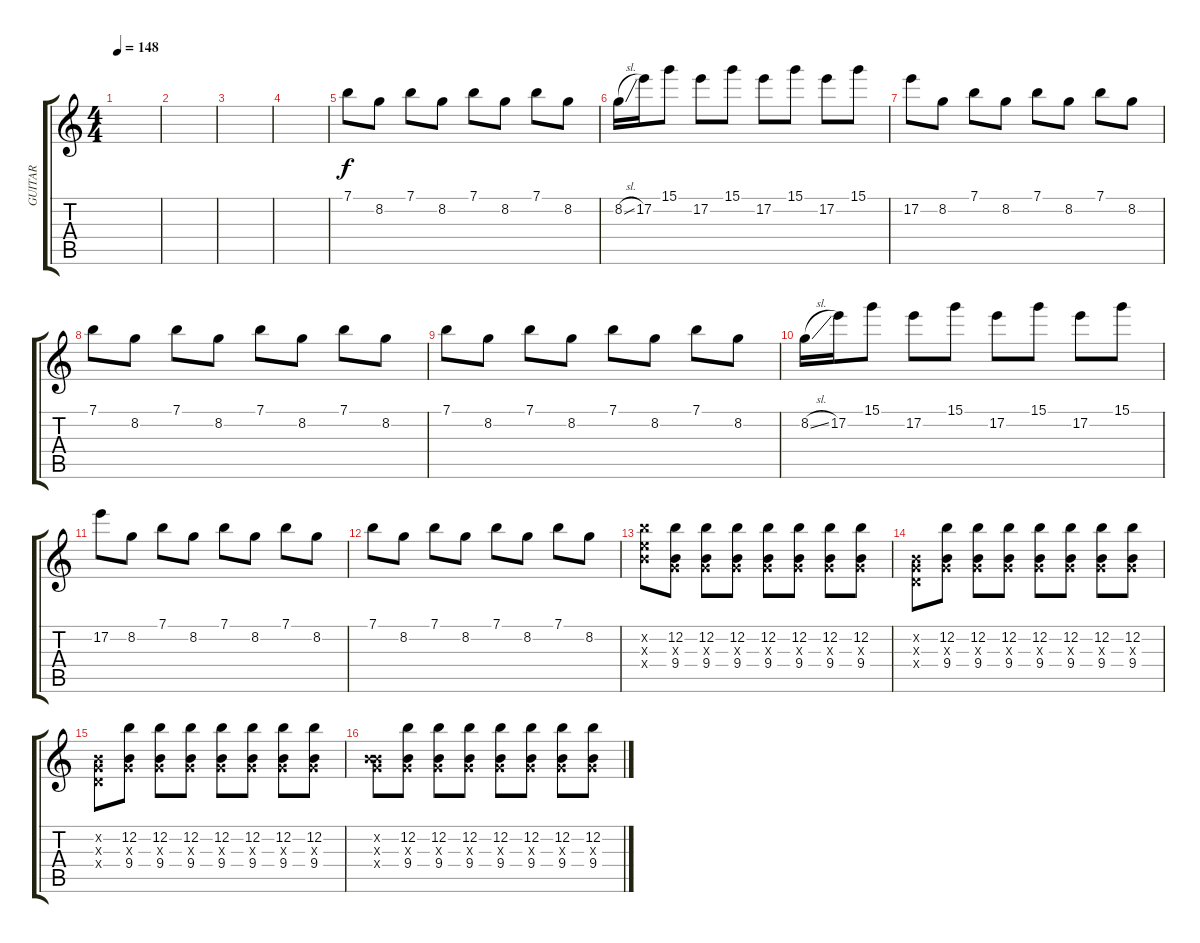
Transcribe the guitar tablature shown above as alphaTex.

\track ("GUITAR" "GUITAR") {instrument overdrivenguitar}
\staff {score tabs}
\tuning (E4 B3 G3 D3 A2 E2) {hide}
\ts (4 4)
\tempo 148
\clef g2
\ks c
|
|
|
|
7.1.8 8.2.8 7.1.8 8.2.8 7.1.8 8.2.8 7.1.8 8.2.8 |
8.2{sl}.16 17.2.16 15.1.8 17.2.8 15.1.8 17.2.8 15.1.8 17.2.8 15.1.8 |
17.2.8 8.2.8 7.1.8 8.2.8 7.1.8 8.2.8 7.1.8 8.2.8 |
7.1.8 8.2.8 7.1.8 8.2.8 7.1.8 8.2.8 7.1.8 8.2.8 |
7.1.8 8.2.8 7.1.8 8.2.8 7.1.8 8.2.8 7.1.8 8.2.8 |
8.2{sl}.16 17.2.16 15.1.8 17.2.8 15.1.8 17.2.8 15.1.8 17.2.8 15.1.8 |
17.2.8 8.2.8 7.1.8 8.2.8 7.1.8 8.2.8 7.1.8 8.2.8 |
7.1.8 8.2.8 7.1.8 8.2.8 7.1.8 8.2.8 7.1.8 8.2.8 |
(12.2{x} 9.3{x} 9.4{x}).8 (12.2 0.3{x} 9.4).8 (12.2 0.3{x} 9.4).8 (12.2 0.3{x} 9.4).8 (12.2 0.3{x} 9.4).8 (12.2 0.3{x} 9.4).8 (12.2 0.3{x} 9.4).8 (12.2 0.3{x} 9.4).8 |
(0.2{x} 0.3{x} 0.4{x}).8 (12.2 0.3{x} 9.4).8 (12.2 0.3{x} 9.4).8 (12.2 0.3{x} 9.4).8 (12.2 0.3{x} 9.4).8 (12.2 0.3{x} 9.4).8 (12.2 0.3{x} 9.4).8 (12.2 0.3{x} 9.4).8 |
(0.2{x} 0.3{x} 0.4{x}).8 (12.2 0.3{x} 9.4).8 (12.2 0.3{x} 9.4).8 (12.2 0.3{x} 9.4).8 (12.2 0.3{x} 9.4).8 (12.2 0.3{x} 9.4).8 (12.2 0.3{x} 9.4).8 (12.2 0.3{x} 9.4).8 |
(0.2{x} 0.3{x} 9.4{x}).8 (12.2 0.3{x} 9.4).8 (12.2 0.3{x} 9.4).8 (12.2 0.3{x} 9.4).8 (12.2 0.3{x} 9.4).8 (12.2 0.3{x} 9.4).8 (12.2 0.3{x} 9.4).8 (12.2 0.3{x} 9.4).8
